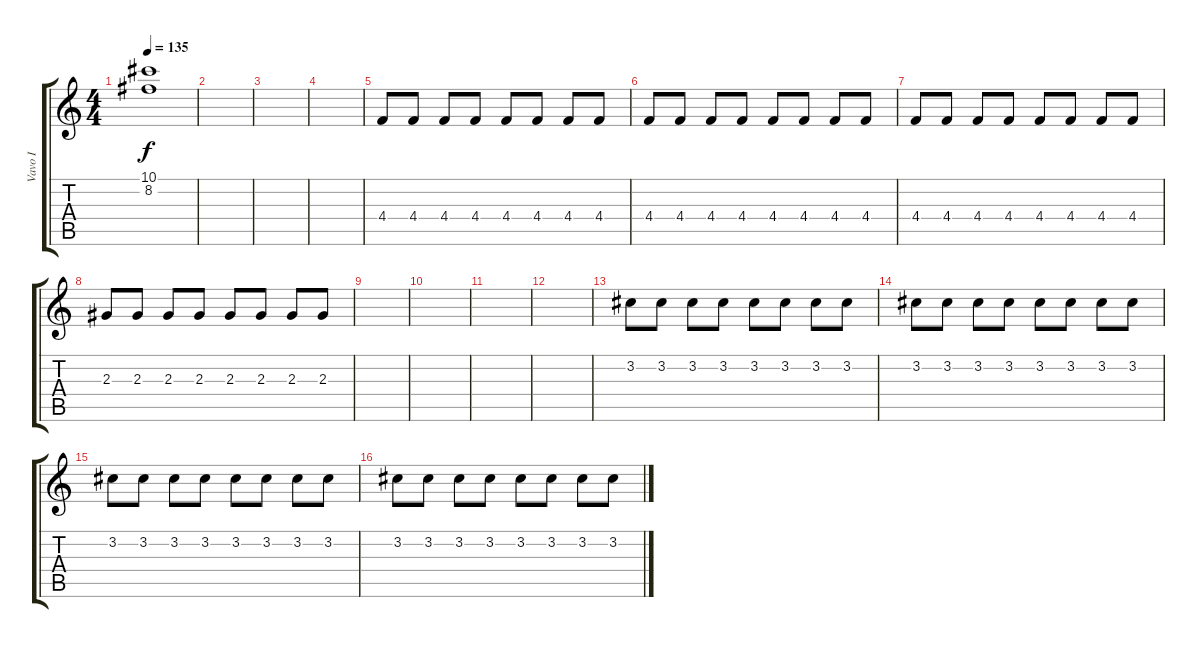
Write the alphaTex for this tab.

\track ("Vavo I" "Vavo I") {instrument electricguitarclean}
\staff {score tabs}
\tuning (Eb4 Bb3 Gb3 Db3 Ab2 Db2) {hide}
\ts (4 4)
\tempo 135
\clef g2
\ks c
(10.1 8.2).1{dy f} |
|
|
|
4.4.8 4.4.8 4.4.8 4.4.8 4.4.8 4.4.8 4.4.8 4.4.8 |
4.4.8 4.4.8 4.4.8 4.4.8 4.4.8 4.4.8 4.4.8 4.4.8 |
4.4.8 4.4.8 4.4.8 4.4.8 4.4.8 4.4.8 4.4.8 4.4.8 |
2.3.8 2.3.8 2.3.8 2.3.8 2.3.8 2.3.8 2.3.8 2.3.8 |
|
|
|
|
3.2.8 3.2.8 3.2.8 3.2.8 3.2.8 3.2.8 3.2.8 3.2.8 |
3.2.8 3.2.8 3.2.8 3.2.8 3.2.8 3.2.8 3.2.8 3.2.8 |
3.2.8 3.2.8 3.2.8 3.2.8 3.2.8 3.2.8 3.2.8 3.2.8 |
3.2.8 3.2.8 3.2.8 3.2.8 3.2.8 3.2.8 3.2.8 3.2.8
